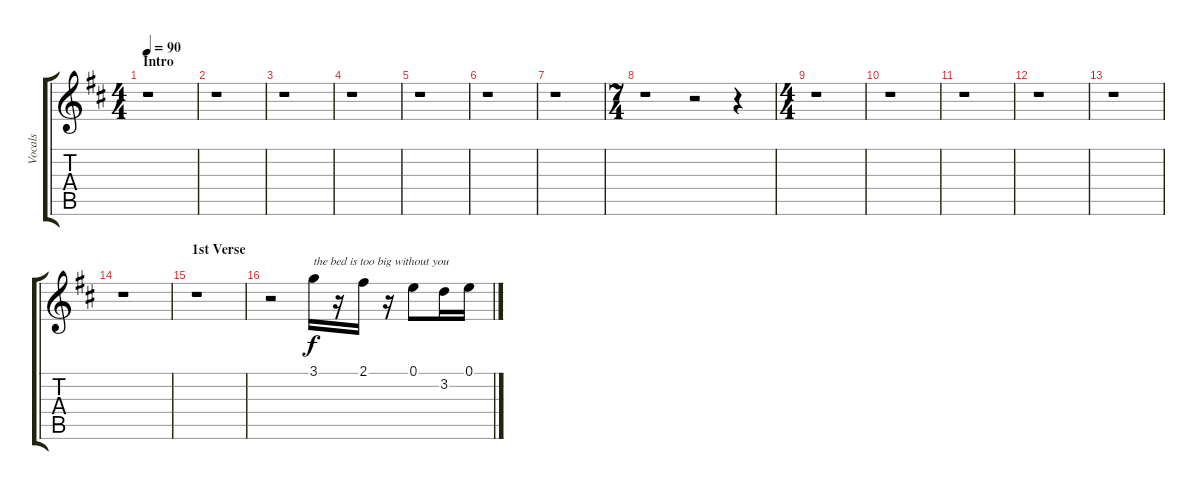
\track ("Vocals" "Vocals") {instrument electricguitarjazz}
\staff {score tabs}
\tuning (E4 B3 G3 D3 A2 E2) {hide}
\ts (4 4)
\section ("" "Intro")
\tempo 90
\clef g2
\ks bminor
r.1{dy f instrument electricguitarjazz} |
r.1 |
r.1 |
r.1 |
r.1 |
r.1 |
r.1 |
\ts (7 4)
r.1 r.2 r.4 |
\ts (4 4)
r.1 |
r.1 |
r.1 |
r.1 |
r.1 |
r.1 |
\section ("" "1st Verse")
r.1 |
r.2 3.1.16{txt "the bed is too big without you"} r.16 2.1.16 r.16 0.1.8 3.2.16 0.1.16
